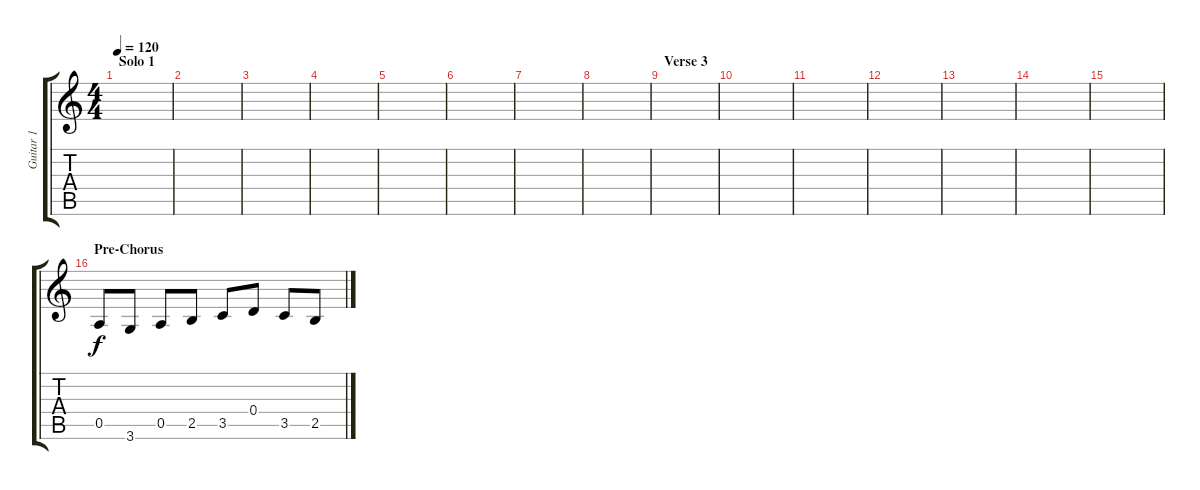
\track ("Guitar 1" "Guitar 1") {instrument distortionguitar}
\staff {score tabs}
\tuning (E4 B3 G3 D3 A2 E2) {hide}
\ts (4 4)
\section ("" "Solo 1")
\tempo 120
\clef g2
\ks c
|
|
|
|
|
|
|
|
\section ("" "Verse 3")
|
|
|
|
|
|
|
\section ("" "Pre-Chorus")
0.5.8 3.6.8 0.5.8 2.5.8 3.5.8 0.4.8 3.5.8 2.5.8
